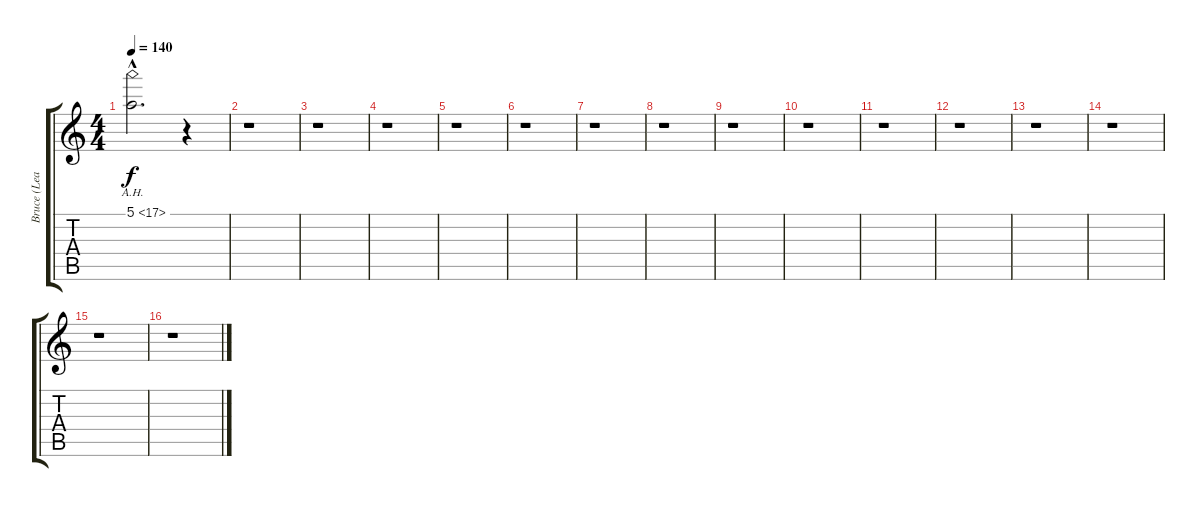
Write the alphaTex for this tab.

\track ("Bruce (Lead)" "Bruce (Lea") {instrument distortionguitar}
\staff {score tabs}
\tuning (E4 B3 G3 D3 A2 E2) {hide}
\ts (4 4)
\tempo 140
\clef g2
\ks c
5.1{ah 12 hac}.2{d dy f} r.4 |
r.1 |
r.1 |
r.1 |
r.1 |
r.1 |
r.1 |
r.1 |
r.1 |
r.1 |
r.1 |
r.1 |
r.1 |
r.1 |
r.1 |
r.1
